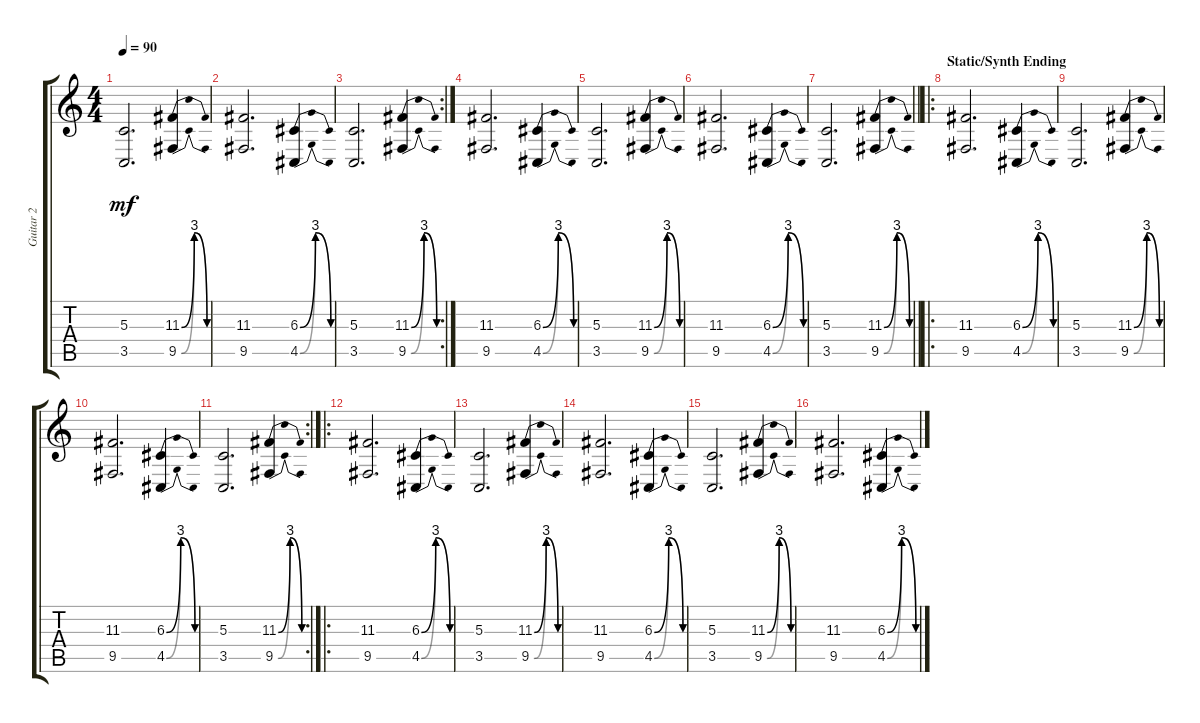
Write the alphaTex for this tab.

\track ("Guitar 2" "Guitar 2") {instrument lead2sawtooth}
\staff {score tabs}
\tuning (E4 B3 G3 D3 A2 D2) {hide}
\ts (4 4)
\tempo 90
\clef g2
\ks c
(5.3 3.5).2{d dy mf} (11.3{be (bendrelease 0 0 5 12 55 12 60 0)} 9.5{be (bendrelease 0 0 5 12 55 12 60 0)}).4 |
(11.3 9.5).2{d} (6.3{be (bendrelease 0 0 5 12 55 12 60 0)} 4.5{be (bendrelease 0 0 5 12 56 12 60 0)}).4 |
\rc 2
(5.3 3.5).2{d} (11.3{be (bendrelease 0 0 5 12 55 12 60 0)} 9.5{be (bendrelease 0 0 5 12 55 12 60 0)}).4 |
(11.3 9.5).2{d} (6.3{be (bendrelease 0 0 5 12 55 12 60 0)} 4.5{be (bendrelease 0 0 5 12 56 12 60 0)}).4 |
(5.3 3.5).2{d} (11.3{be (bendrelease 0 0 5 12 55 12 60 0)} 9.5{be (bendrelease 0 0 5 12 55 12 60 0)}).4 |
(11.3 9.5).2{d} (6.3{be (bendrelease 0 0 5 12 55 12 60 0)} 4.5{be (bendrelease 0 0 5 12 56 12 60 0)}).4 |
\barLineRight lightlight
(5.3 3.5).2{d} (11.3{be (bendrelease 0 0 5 12 55 12 60 0)} 9.5{be (bendrelease 0 0 5 12 55 12 60 0)}).4 |
\ro
\section ("" "Static/Synth Ending")
(11.3 9.5).2{d} (6.3{be (bendrelease 0 0 5 12 55 12 60 0)} 4.5{be (bendrelease 0 0 5 12 56 12 60 0)}).4 |
(5.3 3.5).2{d} (11.3{be (bendrelease 0 0 5 12 55 12 60 0)} 9.5{be (bendrelease 0 0 5 12 55 12 60 0)}).4 |
(11.3 9.5).2{d} (6.3{be (bendrelease 0 0 5 12 55 12 60 0)} 4.5{be (bendrelease 0 0 5 12 56 12 60 0)}).4 |
\rc 2
(5.3 3.5).2{d} (11.3{be (bendrelease 0 0 5 12 55 12 60 0)} 9.5{be (bendrelease 0 0 5 12 55 12 60 0)}).4 |
\ro
(11.3 9.5).2{d} (6.3{be (bendrelease 0 0 5 12 55 12 60 0)} 4.5{be (bendrelease 0 0 5 12 56 12 60 0)}).4 |
(5.3 3.5).2{d} (11.3{be (bendrelease 0 0 5 12 55 12 60 0)} 9.5{be (bendrelease 0 0 5 12 55 12 60 0)}).4 |
(11.3 9.5).2{d} (6.3{be (bendrelease 0 0 5 12 55 12 60 0)} 4.5{be (bendrelease 0 0 5 12 56 12 60 0)}).4 |
(5.3 3.5).2{d} (11.3{be (bendrelease 0 0 5 12 55 12 60 0)} 9.5{be (bendrelease 0 0 5 12 55 12 60 0)}).4 |
(11.3 9.5).2{d} (6.3{be (bendrelease 0 0 5 12 55 12 60 0)} 4.5{be (bendrelease 0 0 5 12 56 12 60 0)}).4
